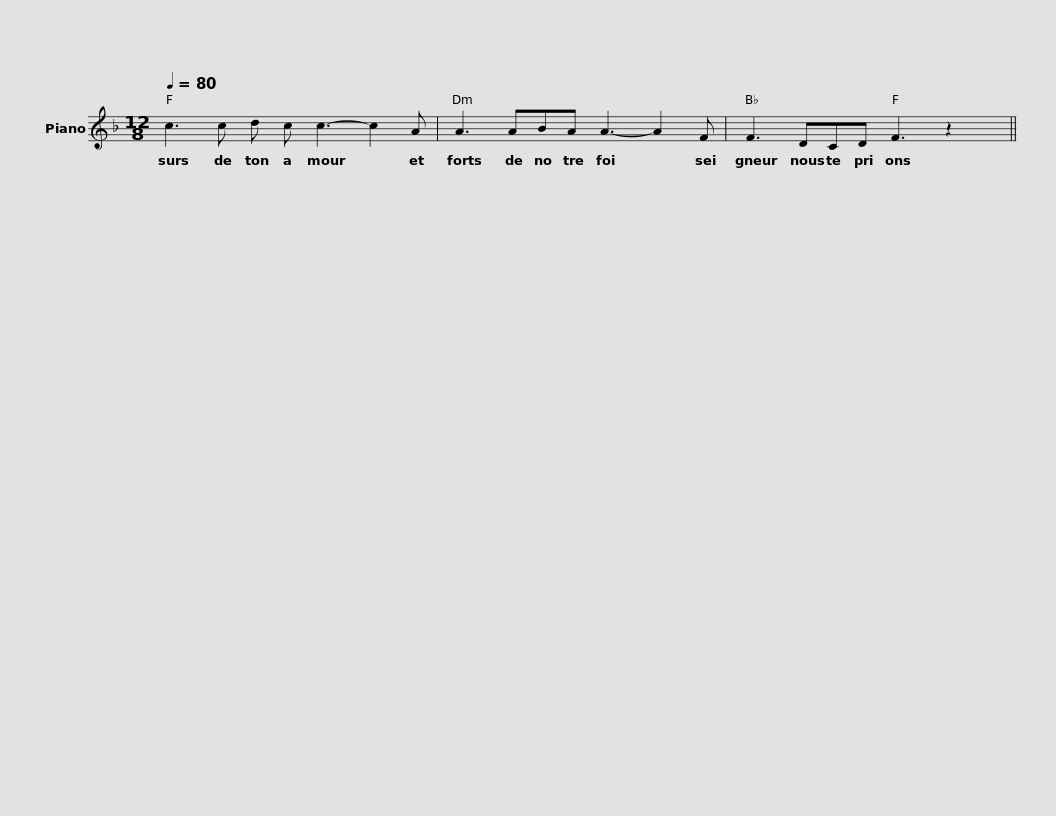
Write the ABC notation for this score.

X:1
L:1/8
Q:1/4=80
M:12/8
I:linebreak $
K:F
V:1 treble
V:1
 c3 c d c c3- c2 A | A3 ABA A3- A2 F | F3 DCD F3 z2 x || %3
